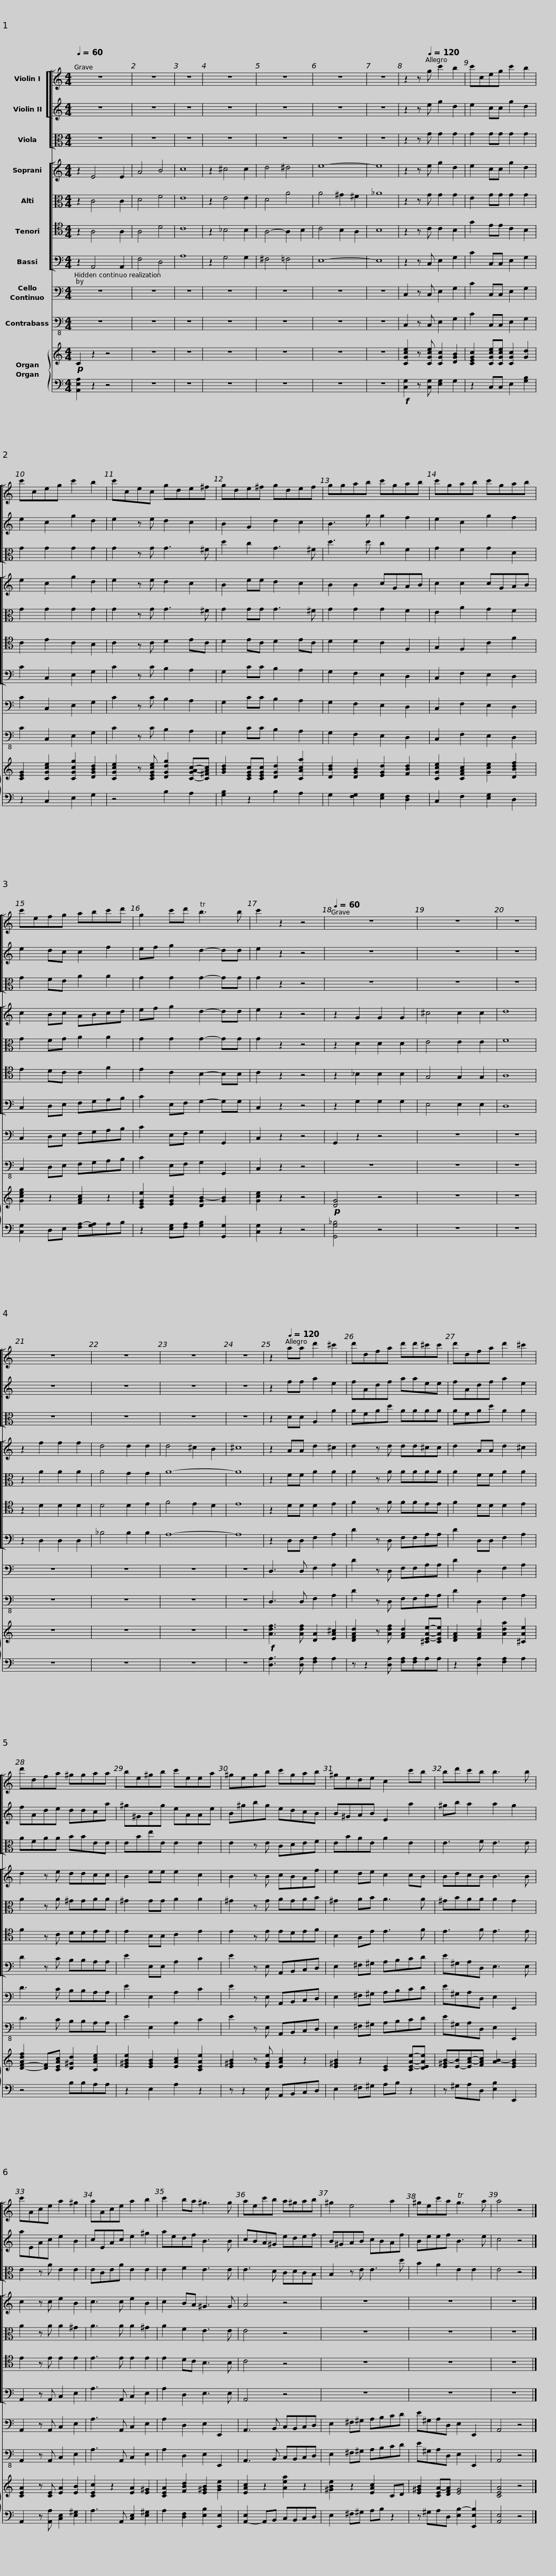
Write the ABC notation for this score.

X:1
%%score [ [ 1 2 ] 3 ] [ 4 5 6 7 ] 8 9 { 10 11 }
L:1/8
Q:1/4=60
M:4/4
I:linebreak $
K:C
V:1 treble
V:2 treble
V:3 alto
V:4 treble
V:5 alto
V:6 tenor
V:7 bass
V:8 bass
V:9 bass-8
V:10 treble
V:11 bass
V:1
 z8 | z8 | z8 | z8 | z8 | %5
 z8 | z8 | z2 z[Q:1/4=120] g c'2 b2 | c'ceg c'2 b2 |$ c'ceg c'2 b2 | %10
 c'cec gde^f | gde^f gdef | ggab c'gab |$ c'gab c'gab | c'efg abc'd' | %15
 g2 c'd' Tb3 b | c'2 z2 z4 |[Q:1/4=60] z8 | z8 | z8 |$ %20
 z8 | z8 | z8 | z8 | z2[Q:1/4=120] aa d'2 ^c'2 | %25
 d'dfa d'd'^c'c' | d'dfa d'2 ^c'2 |$ d'dfa ^ggaa |[K:C] be^gb c'eea | ^gegb c'gab | %30
 ^gede c2 c'b |$ bd'c'b b3 b | c'Ace a2 ^g2 | aAce a2 b2 | c'2 ba ^g3 g |$ %35
 aec'b a^gab | ^g2 e4 a2 | ^gec'a Tg3 a | a4 z4 |] %39
V:2
 z8 | z8 | z8 | z8 | z8 | %5
 z8 | z8 | z2 z e g2 d2 | e2 cc g2 d2 |$ e2 c2 g2 d2 | %10
 e2 z e d2 c2 | B2 G2 d2 c2 | B3 g g2 f2 |$ e2 c2 g2 f2 | e2 dc c2 f2 | %15
 ef g2 d2- dd | e2 z2 z4 | z8 | z8 | z8 |$ %20
 z8 | z8 | z8 | z8 | z2 ff a2 e2 | %25
 fAdf aaee | fAdf a2 e2 |$ fAde ddca |[K:C] ^g^GBg eAAe | B^gbg edcB | %30
 B^GAB E2 a2 |$ ^gb a2 a2 g2 | aEAc e2 B2 | cEAc e2 ^g2 | aedf B3 B |$ %35
 cBA^G edef | B^GAB cBAf | Beef B3 e | c4 z4 |] %39
V:3
 z8 | z8 | z8 | z8 | z8 | %5
 z8 | z8 | z2 z G G2 G2 | G2 GG G2 G2 |$ G2 G2 G2 G2 | %10
 G2 z G G3 ^F | d2 c2 G3 ^F | d3 d c2 F2 |$ G2 F2 G2 D2 | G2 FE A2 A2 | %15
 G2 G2 G2- GG | G2 z2 z4 | z8 | z8 | z8 |$ %20
 z8 | z8 | z8 | z8 | z2 DD A,2 A2 | %25
 AFAd AAAA | AFAd A2 A2 |$ AFAA BBEE |[K:C] EBeE E2 E2 | E2 z E CDEF | %30
 EBAE A2 E2 |$ E3 F E3 E | E2 z A E2 E2 | ECEA E2 E2 | E2 F2 E3 E |$ %35
 E3 D CDCB, | B,2 z E E3 d | B2 A2 E2 E2 | E4 z4 |] %39
V:4
 z2 E4 E2 | A4 B4 | c8 | z2 ^c4 c2 | d4 ^d4 | %5
 e8- | e8 | z2 z e g2 d2 | e2 cc g2 d2 |$ e2 c2 g2 d2 | %10
 e2 z e d2 c2 | B2 ee d2 c2 | B2 B2 cGAB |$ c2 c2 cGAB | c2 Bc ABcd | %15
 ef g2 d2- dd | e2 z2 z4 | z2 G2 G2 G2 | ^c4 c2 c2 | d8 |$ %20
 z2 f2 f2 f2 | d4 d2 d2 | d4 ^c2 B2 | ^c8 | z2 AA d2 ^c2 | %25
 d2 z d dd^cc | d2 AA d2 ^c2 |$ d2 z e ddcc |[K:C] B2 ee e2 c2 | B2 z B cBAf | %30
 e2 de c2 cB |$ BdcB B3 B | c2 z c e2 B2 | c3 c e2 B2 | c2 BA ^G3 G |$ %35
 A4 z4 | z8 | z8 | z8 |] %39
V:5
 z2 C4 C2 | D4 F4 | E8 | z2 E4 E2 | D4 A4 | %5
 A4 ^G2 ^F2 | _A8 | z2 z G G2 G2 | E2 GG G2 G2 |$ G2 G2 G2 G2 | %10
 G2 z G G3 ^F | G2 GG G3 ^F | G2 G2 G2 F2 |$ E2 A2 G2 F2 | G2 FG A2 A2 | %15
 G2 G2 G2- GG | G2 z2 z4 | z2 D2 D2 D2 | E4 E2 E2 | F8 |$ %20
 z2 A2 A2 A2 | A4 G2 G2 | A8- | A8 | z2 FF A2 A2 | %25
 A2 z A AAAA | A2 FF A2 A2 |$ A2 z A ^GGAA |[K:C] ^G2 GG A2 A2 | ^G2 z G AGAB | %30
 ^G2 AB A3 A |$ ^GBAA A2 G2 | A2 z A A2 ^G2 | A3 A A2 ^G2 | A2 F2 E3 E |$ %35
 E4 z4 | z8 | z8 | z8 |] %39
V:6
 z2 A,4 A,2 | A,4 D4 | C8 | z2 _B,4 B,2 | A,4- A,2 B,2 | %5
 C4 B,2 A,2 | B,8 | z2 z C C2 B,2 | G2 EE C2 B,2 |$ C2 E2 C2 B,2 | %10
 C2 z C D2 EC | D2 EC D2 EC | D2 D2 C2 F,2 |$ G,2 F,2 C2 F2 | E2 DC C2 F2 | %15
 E2 C2 B,2- B,B, | C2 z2 z4 | z2 _B,2 B,2 B,2 | G,4 G,2 G,2 | A,8 |$ %20
 z2 D2 D2 D2 | D4 D2 E2 | F4 E2 D2 | E8 | z2 DD D2 E2 | %25
 F2 z F FFEE | F2 DD D2 E2 |$ F2 z C DDEE |[K:C] E2 B,B, C2 E2 | E2 z E EDEF | %30
 B,2 A,E E3 F |$ E3 F E3 E | E2 z E E2 E2 | E3 E E2 E2 | E2 DC B,3 B, |$ %35
 C4 z4 | z8 | z8 | z8 |] %39
V:7
 z2 A,,4 A,,2 | F,4 D,4 | A,8 | z2 G,4 G,2 | ^F,4 =F,4 | %5
 E,8- | E,8 | z2 z C, E,2 G,2 | C2 C,C, E,2 G,2 |$ C2 C,2 E,2 G,2 | %10
 C2 z C B,2 A,2 | G,2 CC B,2 A,2 | G,2 F,2 E,2 D,2 |$ C,2 F,2 E,2 D,2 | C,2 D,E, F,G,A,B, | %15
 C2 E,F, G,2- G,G, | C,2 z2 z4 | z2 G,2 G,2 G,2 | E,4 E,2 E,2 | D,8 |$ %20
 z2 D,2 D,2 D,2 | _B,4 B,2 B,2 | A,8- | A,8 | z2 D,D, F,2 A,2 | %25
 D2 z D, F,F,A,A, | D2 D,D, F,2 A,2 |$ D2 z C B,B,A,A, |[K:C] E2 E,E, A,2 C2 | E2 z E, A,,B,,C,D, | %30
 E,2 ^F,^G, A,B,CD |$ E^G,A,D, E,3 E, | A,,2 z A,, C,2 E,2 | A,3 A,, C,2 E,2 | A,2 D,2 E,3 E, |$ %35
 A,,4 z4 | z8 | z8 | z8 |] %39
V:8
 z8 | z8 | z8 | z8 | z8 | %5
 z8 | z8 | C,2 z C, E,2 G,2 | C2 C,C, E,2 G,2 |$ C2 C,2 E,2 G,2 | %10
 C2 z C B,2 A,2 | G,2 CC B,2 A,2 | G,2 F,2 E,2 D,2 |$ C,2 F,2 E,2 D,2 | C,2 D,E, F,G,A,B, | %15
 C2 E,F, G,2 G,,2 | C,2 z2 z4 | G,,2 z2 z4 | z8 | z8 |$ %20
 z8 | z8 | z8 | z8 | D,3 D, F,2 A,2 | %25
 D2 z D, F,F,A,A, | D2 D,2 F,2 A,2 |$ D3 C B,B,A,A, |[K:C] E2 E,2 A,2 C2 | E2 z E, A,,B,,C,D, | %30
 E,2 ^F,^G, A,B,CD |$ E^G,A,D, E,2 E,,2 | A,,2 z A,, C,2 E,2 | A,3 A,, C,2 E,2 | A,2 D,2 E,2 E,,2 |$ %35
 A,,3 B,, C,B,,C,D, | E,2 ^F,^G, A,B,CD | E^G,A,D, E,2 E,,2 | A,,4 z4 |] %39
V:9
 z8 | z8 | z8 | z8 | z8 | %5
 z8 | z8 | C,2 z C, E,2 G,2 | C2 C,C, E,2 G,2 |$ C2 C,2 E,2 G,2 | %10
 C2 z C B,2 A,2 | G,2 CC B,2 A,2 | G,2 F,2 E,2 D,2 |$ C,2 F,2 E,2 D,2 | C,2 D,E, F,G,A,B, | %15
 C2 E,F, G,2 G,,2 | C,2 z2 z4 | z8 | z8 | z8 |$ %20
 z8 | z8 | z8 | z8 | D,3 D, F,2 A,2 | %25
 D2 z D, F,F,A,A, | D2 D,2 F,2 A,2 |$ D3 C B,B,A,A, |[K:C] E2 E,2 A,2 C2 | E2 z E, A,,B,,C,D, | %30
 E,2 ^F,^G, A,B,CD |$ E^G,A,D, E,2 E,,2 | A,,2 z A,, C,2 E,2 | A,3 A,, C,2 E,2 | A,2 D,2 E,2 E,,2 |$ %35
 A,,3 B,, C,B,,C,D, | E,2 ^F,^G, A,B,CD | E^G,A,D, E,2 E,,2 | A,,4 z4 |] %39
V:10
!p! C2 z2 z4 | z8 | z8 | z8 | z8 | %5
 z8 | z8 | [CGce]2 z [CGce] [CGc]2 [DGB]2 | [CEGc]2 [CGce][CGce] [CGc]2 [Gd]2 |$ [CEG]2 [CGce]2 [CGcg]2 [DGBd]2 | %10
 [CGce]2 z [CEGce] [DGdg]2 [C-GA-c-][C^FAc] | [GBd]2 [CEGc][CEGc] [DGd]2 [CAca]2 | [DBd]2 [DGB]2 [EGd]2 [FBd]2 |$ [CGce]2 [CFAc]2 [Gce]2 [DBdf]2 | [Gceg]2 z2 [FAc]2 z2 | %15
 [CEGe]2 [EGc]2 [DGB-]2 [GB]2 | [Gce]2 z2 z4 |!p! [DG]4 z4 | z8 | z8 |$ %20
 z8 | z8 | z8 | z8 |!f! [Adf]3 [Adf] [DA]2 [EA^c]2 | %25
 [DFAd]2 z [Adf] [FAd]2 [^CE-A-e-][CEAe] | [DFA]2 [FAd]2 [Ada]2 [^CAe]2 |$ [D-F-Adf]2 [DF][CEAc] [D^Gd]2 [CAce]2 |[K:C] [E^GBe]2 [EGB]2 [EAc]2 [CEAe]2 | [E^GB]2 z [EGe] [EAc]2 z2 | %30
 [E^GB]2 z2 [CE]2 [CE-A-e-][DEAe] |$ [E^GB-][E-B][EA-c-][FAc] [AB-]2 [EGB]2 | [CEA]2 z [CE] [EA]2 [EB]2 | [CEc]2 z2 [EA]2 [E^G]2 | [CEA]2 [FBd]2 [E^GB]2 [GBe]2 |$ %35
 [EAc]2 z2 [Aea]2 z2 | [^GBe]2 z2 [EAc]2 CD | [E^GB]2 [CEA-][DFA] [EG]4 | [CEA]4 z4 |] %39
V:11
 [A,,E,A,]2 z2 z4 | z8 | z8 | z8 | z8 | %5
 z8 | z8 |!f! [C,G,]2 z [C,G,] [E,G,]2 G,2 | z2 C,C, E,2 [G,B,]2 |$ z2 C,2 E,2 G,2 | %10
 z4 B,2 A,2 | [G,B,]2 z2 B,2 A,2 | G,2 [F,G,]2 [E,G,]2 [D,F,]2 |$ C,2 F,2 [E,G,]2 D,2 | [C,G,]2 D,E, [F,A,-][G,A,]A,B, | %15
 z2 [E,G,][F,A,] [G,B,]2 [G,,G,]2 | [C,G,]2 z2 z4 | [G,,G,_B,]4 z4 | z8 | z8 |$ %20
 z8 | z8 | z8 | z8 | [D,A,]3 [D,A,] [F,A,]2 A,2 | %25
 z z2 [D,A,] [F,A,][F,A,]A,A, | z2 [D,A,]2 [F,A,]2 A,2 |$ z4 B,B,A,A, |[K:C] z2 E,2 A,2 z2 | z z2 E, A,,B,,C,D, | %30
 E,2 ^F,^G, A,B, z2 |$ z ^G,A,D, [E,B,]2 E,,2 | A,,2 z [A,,A,] [C,E,]2 [E,^G,]2 | A,3 A,, [C,E,]2 [E,^G,]2 | A,2 [D,F,]2 [E,B,]2 [E,,E,]2 |$ %35
 [A,,-E,]2 A,,B,, C,B,,C,D, | E,2 ^F,^G, A,B, z2 | z ^G,A,D, [E,B,-]2 [E,,E,B,]2 | [A,,E,]4 z4 |] %39
